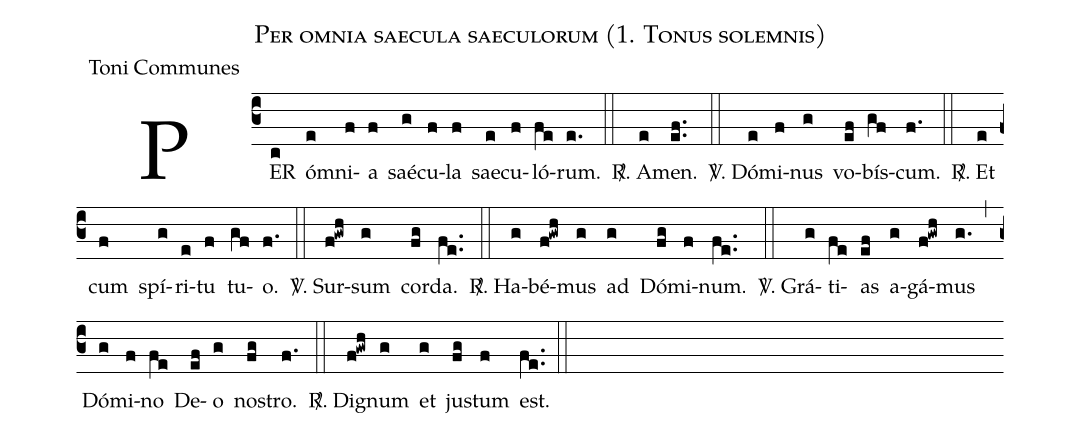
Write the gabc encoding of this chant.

name:Per omnia saecula saeculorum (1. Tonus solemnis);
office-part:Toni Communes;
%%
(c3) PER(c) ó(e)mni(f)a(f) saé(g)cu(f)la(f) sae(e)cu(f)ló(fe)rum.(e.) (::)
<sp>R/</sp>. A(e)men.(ef..) (::)
<sp>V/</sp>. Dó(e)mi(f)nus(g) vo(ef)bís(gf)cum.(f.) (::)
<sp>R/</sp>. Et(e) cum(f) spí(g)ri(e)tu(f) tu(gf)o.(f.) (::)
<sp>V/</sp>. Sur(f!gwh)sum(g) cor(fg)da.(fe..) (::)
<sp>R/</sp>. Ha(g)bé(f!gwh)mus(g) ad(g) Dó(fg)mi(f)num.(fe..) (::)
<sp>V/</sp>. Grá(g)ti(fe)as(ef) a(g)gá(f!gwh)mus(g.) (,) Dó(g)mi(f)no(fe) De(ef)o(g) no(fg)stro.(f.) (::)
<sp>R/</sp>. Di(f!gwh)gnum(g) et(g) ju(fg)stum(f) est.(fe..) (::)
